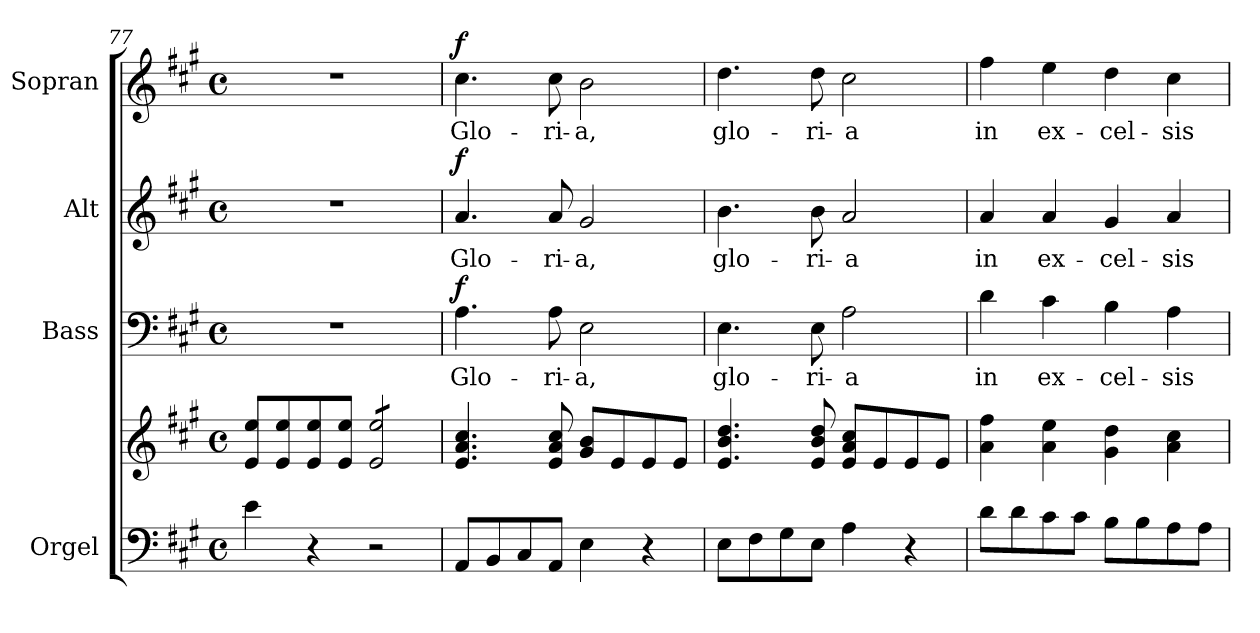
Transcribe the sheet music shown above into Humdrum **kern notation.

**kern	**kern	**kern	**text	**dynam	**kern	**text	**dynam	**kern	**text	**dynam
*part4	*part4	*part3	*part3	*part3	*part2	*part2	*part2	*part1	*part1	*part1
*staff5	*staff4	*staff3	*staff3	*staff3	*staff2	*staff2	*staff2	*staff1	*staff1	*staff1
*I"Orgel	*	*I"Bass	*	*	*I"Alt	*	*	*I"Sopran	*	*
*I'Org.	*	*I'B.	*	*	*I'A.	*	*	*I'S.	*	*
!!LO:LB:g=z
*clefF4	*clefG2	*clefF4	*	*	*clefG2	*	*	*clefG2	*	*
*k[f#c#g#]	*k[f#c#g#]	*k[f#c#g#]	*	*	*k[f#c#g#]	*	*	*k[f#c#g#]	*	*
*A:	*A:	*A:	*	*	*A:	*	*	*A:	*	*
*M4/4	*M4/4	*M4/4	*	*	*M4/4	*	*	*M4/4	*	*
*met(c)	*met(c)	*met(c)	*	*	*met(c)	*	*	*met(c)	*	*
=77	=77	=77	=77	=77	=77	=77	=77	=77	=77	=77
4e\	8e/ 8ee/L	1r	.	.	1r	.	.	1r	.	.
.	8e/ 8ee/	.	.	.	.	.	.	.	.	.
4r	8e/ 8ee/	.	.	.	.	.	.	.	.	.
.	8e/ 8ee/J	.	.	.	.	.	.	.	.	.
*	*tremolo	*	*	*	*	*	*	*	*	*
2r	8e/ 8ee/L	.	.	.	.	.	.	.	.	.
.	8e/ 8ee/	.	.	.	.	.	.	.	.	.
.	8e/ 8ee/	.	.	.	.	.	.	.	.	.
.	8e/ 8ee/J	.	.	.	.	.	.	.	.	.
*	*Xtremolo	*	*	*	*	*	*	*	*	*
=78	=78	=78	=78	=78	=78	=78	=78	=78	=78	=78
!	!	!	!LO:LY:b	!LO:DY:a	!	!LO:LY:b	!LO:DY:a	!	!LO:LY:b	!LO:DY:a
8AA/L	4.e/ 4.a/ 4.cc#/	4.A\	Glo-	f	4.a/	Glo-	f	4.cc#\	Glo-	f
8BB/	.	.	.	.	.	.	.	.	.	.
8C#/	.	.	.	.	.	.	.	.	.	.
!	!	!	!LO:LY:b	!	!	!LO:LY:b	!	!	!LO:LY:b	!
8AA/J	8e/ 8a/ 8cc#/	8A\	-ri-	.	8a/	-ri-	.	8cc#\	-ri-	.
!	!	!	!LO:LY:b	!	!	!LO:LY:b	!	!	!LO:LY:b	!
4E\	8g#/ 8b/L	2E\	-a,	.	2g#/	-a,	.	2b\	-a,	.
.	8e/	.	.	.	.	.	.	.	.	.
4r	8e/	.	.	.	.	.	.	.	.	.
.	8e/J	.	.	.	.	.	.	.	.	.
=79	=79	=79	=79	=79	=79	=79	=79	=79	=79	=79
!	!	!	!LO:LY:b	!	!	!LO:LY:b	!	!	!LO:LY:b	!
8E\L	4.e/ 4.b/ 4.dd/	4.E\	glo-	.	4.b\	glo-	.	4.dd\	glo-	.
8F#\	.	.	.	.	.	.	.	.	.	.
8G#\	.	.	.	.	.	.	.	.	.	.
!	!	!	!LO:LY:b	!	!	!LO:LY:b	!	!	!LO:LY:b	!
8E\J	8e/ 8b/ 8dd/	8E\	-ri-	.	8b\	-ri-	.	8dd\	-ri-	.
!	!	!	!LO:LY:b	!	!	!LO:LY:b	!	!	!LO:LY:b	!
4A\	8e/ 8a/ 8cc#/L	2A\	-a	.	2a/	-a	.	2cc#\	-a	.
.	8e/	.	.	.	.	.	.	.	.	.
4r	8e/	.	.	.	.	.	.	.	.	.
.	8e/J	.	.	.	.	.	.	.	.	.
=80	=80	=80	=80	=80	=80	=80	=80	=80	=80	=80
!	!	!	!LO:LY:b	!	!	!LO:LY:b	!	!	!LO:LY:b	!
8d\L	4a\ 4ff#\	4d\	in	.	4a/	in	.	4ff#\	in	.
8d\	.	.	.	.	.	.	.	.	.	.
!	!	!	!LO:LY:b	!	!	!LO:LY:b	!	!	!LO:LY:b	!
8c#\	4a\ 4ee\	4c#\	ex-	.	4a/	ex-	.	4ee\	ex-	.
8c#\J	.	.	.	.	.	.	.	.	.	.
!	!	!	!LO:LY:b	!	!	!LO:LY:b	!	!	!LO:LY:b	!
8B\L	4g#\ 4dd\	4B\	-cel-	.	4g#/	-cel-	.	4dd\	-cel-	.
8B\	.	.	.	.	.	.	.	.	.	.
!	!	!	!LO:LY:b	!	!	!LO:LY:b	!	!	!LO:LY:b	!
8A\	4a\ 4cc#\	4A\	-sis	.	4a/	-sis	.	4cc#\	-sis	.
8A\J	.	.	.	.	.	.	.	.	.	.
=	=	=	=	=	=	=	=	=	=	=
*-	*-	*-	*-	*-	*-	*-	*-	*-	*-	*-
